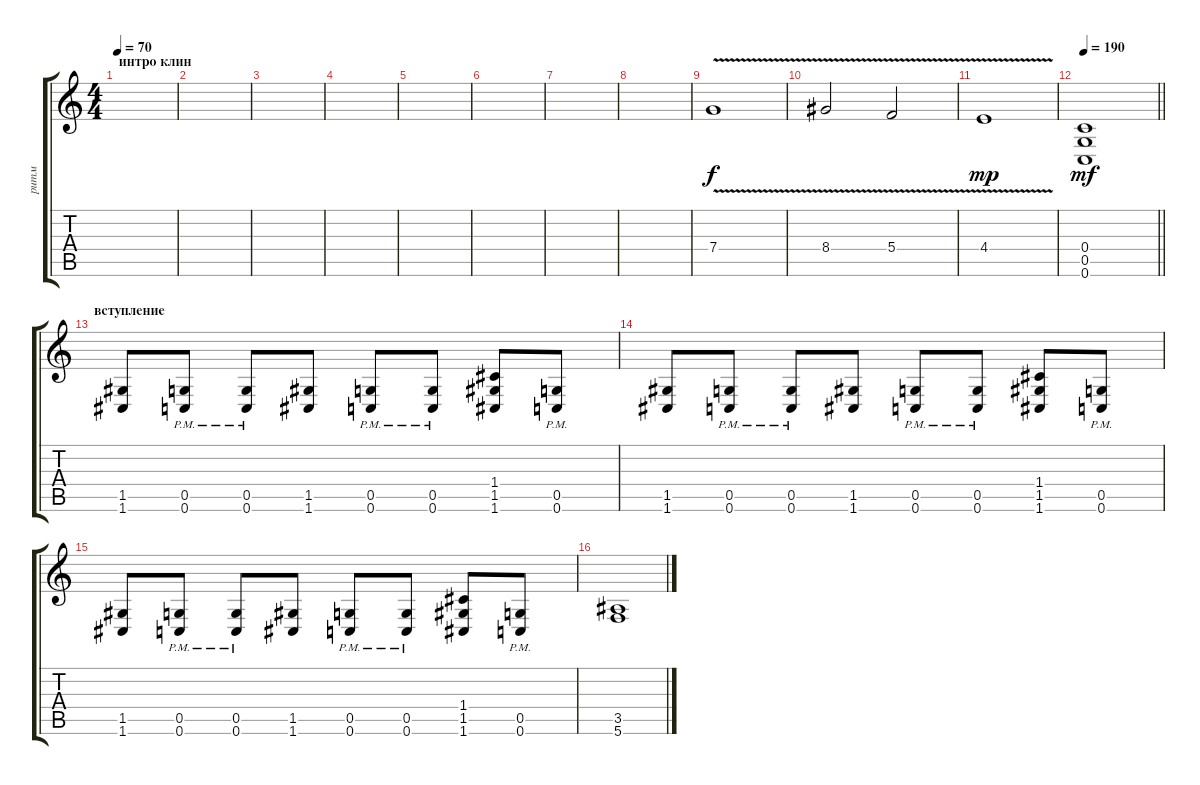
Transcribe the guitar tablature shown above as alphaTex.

\track ("ритм" "ритм") {instrument distortionguitar}
\staff {score tabs}
\tuning (D4 A3 F3 C3 G2 C2) {hide}
\ts (4 4)
\section ("" "интро клин")
\tempo 70
\clef g2
\ks c
|
|
|
|
|
|
|
|
7.4{v}.1 |
8.4{v}.2 5.4{v}.2 |
4.4{v}.1{dy mp} |
\tempo 190
\barLineRight lightlight
(0.4 0.5 0.6).1{dy mf} |
\section ("" "вступление")
(1.5 1.6).8 (0.5{pm} 0.6{pm}).8 (0.5{pm} 0.6{pm}).8 (1.5 1.6).8 (0.5{pm} 0.6{pm}).8 (0.5{pm} 0.6{pm}).8 (1.4 1.5 1.6).8 (0.5{pm} 0.6{pm}).8 |
(1.5 1.6).8 (0.5{pm} 0.6{pm}).8 (0.5{pm} 0.6{pm}).8 (1.5 1.6).8 (0.5{pm} 0.6{pm}).8 (0.5{pm} 0.6{pm}).8 (1.4 1.5 1.6).8 (0.5{pm} 0.6{pm}).8 |
(1.5 1.6).8 (0.5{pm} 0.6{pm}).8 (0.5{pm} 0.6{pm}).8 (1.5 1.6).8 (0.5{pm} 0.6{pm}).8 (0.5{pm} 0.6{pm}).8 (1.4 1.5 1.6).8 (0.5{pm} 0.6{pm}).8 |
(3.5 5.6).1
